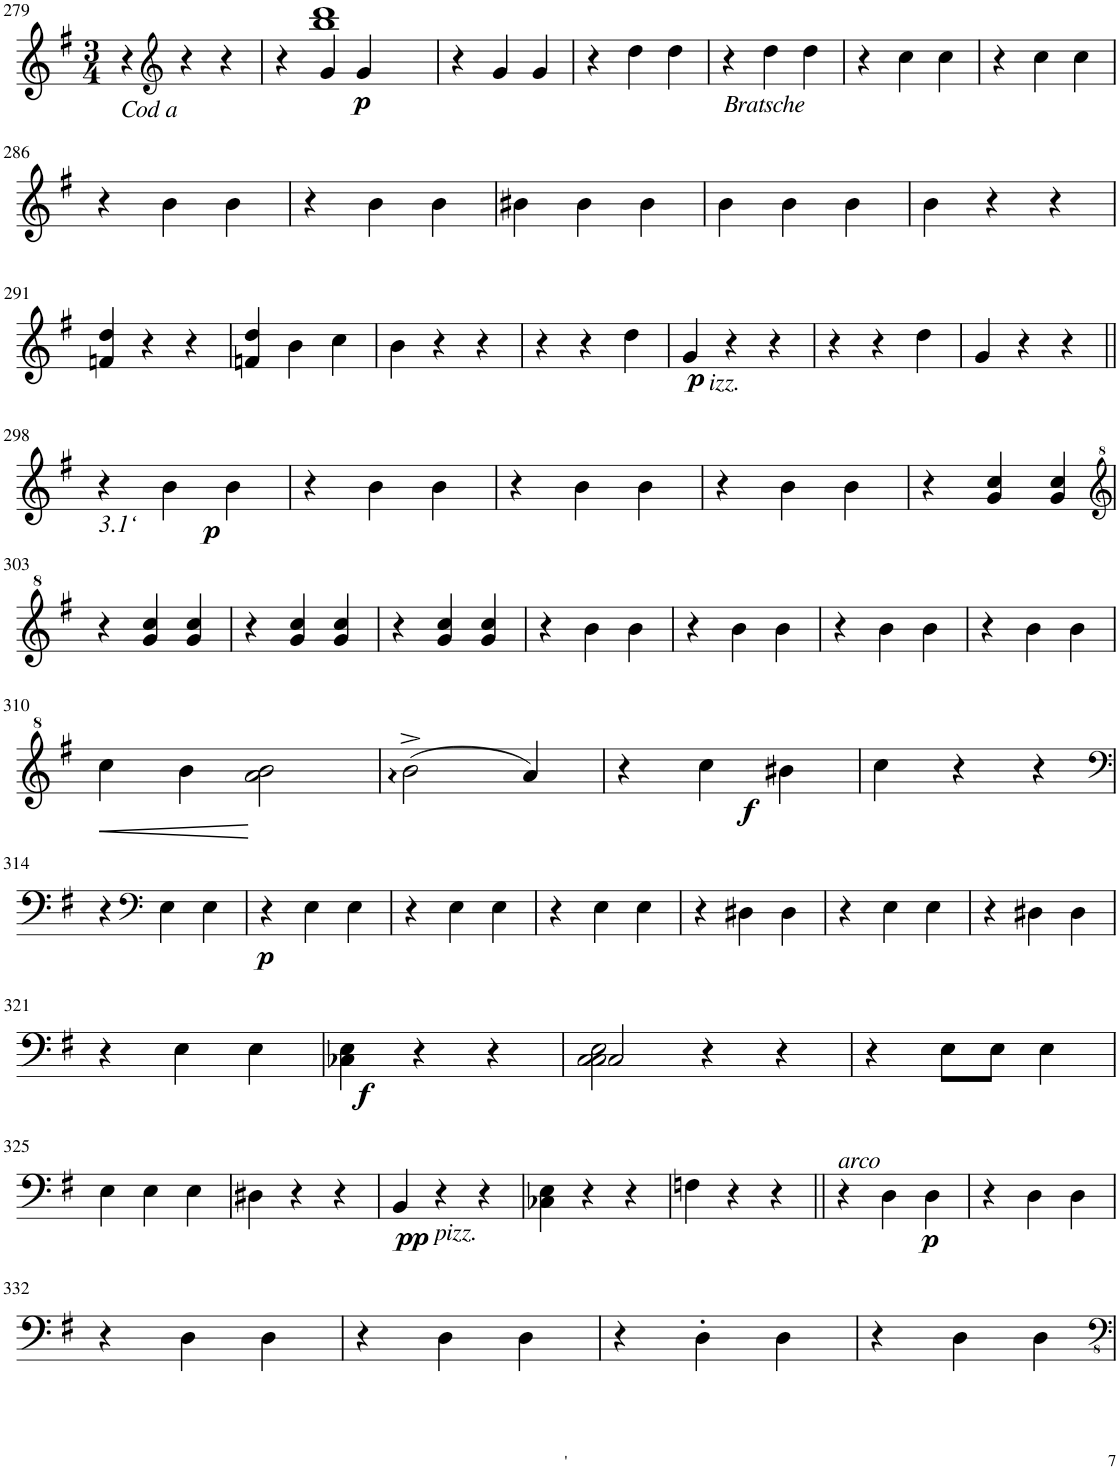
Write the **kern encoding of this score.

**kern	**dynam
*part1	*part1
*staff1	*staff1
!!LO:PB:g=z
*clefG2	*
*k[f#]	*
*M3/4	*
=279	=279
4r	.
*clefG2	*
4r	.
4r	.
=280	=280
*^	*
4r	4ryy	.
!	!	!LO:DY:b
[2bb [2ddd	4g/	p
.	4g/	.
*v	*v	*
=281	=281
4r	.
2bb] 2ddd]	.
4g/	.
4g/	.
=282	=282
4r	.
4dd\	.
4dd\	.
=283	=283
!LO:TX:b:i:t=Bratsche	!
4r	.
4dd\	.
4dd\	.
=284	=284
4r	.
4cc\	.
4cc\	.
=285	=285
4r	.
4cc\	.
4cc\	.
!!LO:LB:g=z
=286	=286
4r	.
4b\	.
4b\	.
=287	=287
4r	.
4b\	.
4b\	.
=288	=288
4b#X\	.
4b#\	.
4b#\	.
=289	=289
4b\	.
4b\	.
4b\	.
=290	=290
4b\	.
4r	.
4r	.
!!LO:LB:g=z
=291	=291
4fn/ 4dd/	.
4r	.
4r	.
=292	=292
4fn/ 4dd/	.
4b\	.
4cc\	.
=293	=293
4b\	.
4r	.
4r	.
=294	=294
4r	.
4r	.
!LO:TX:b:i:t=izz.	!
!	!LO:DY:b
4dd\	p
=295	=295
4g/	.
4r	.
4r	.
=296	=296
4r	.
4r	.
4dd\	.
=297	=297
4g/	.
4r	.
4r	.
!!LO:LB:g=z
=298||	=298||
!LO:TX:b:i:t=3.1‘	!
4r	.
!	!LO:DY:b
4b\	p
4b\	.
=299	=299
4r	.
4b\	.
4b\	.
=300	=300
4r	.
4b\	.
4b\	.
=301	=301
4r	.
4b\	.
4b\	.
=302	=302
4r	.
4g/ 4cc/	.
4g/ 4cc/	.
!!LO:LB:g=z
=303	=303
*clefG^2	*
4r	.
4gg/ 4ccc/	.
4gg/ 4ccc/	.
=304	=304
4r	.
4gg/ 4ccc/	.
4gg/ 4ccc/	.
=305	=305
4r	.
4gg/ 4ccc/	.
4gg/ 4ccc/	.
=306	=306
4r	.
4bb\	.
4bb\	.
=307	=307
4r	.
4bb\	.
4bb\	.
=308	=308
4r	.
4bb\	.
4bb\	.
=309	=309
4r	.
4bb\	.
4bb\	.
!!LO:LB:g=z
=310	=310
!	!LO:HP:b
4ccc\	<
4bb\	.
[4aa\ [4bb\	[
=311	=311
(2bb^\	.
4aa\] 4bb\]	.
4aa/)	.
=312	=312
4r	.
!	!LO:DY:b
4ccc\	f
4bb#X\	.
=313	=313
4ccc\	.
4r	.
4r	.
!!LO:LB:g=z
=314	=314
*clefF4	*
4r	.
*clefF4	*
!	!LO:DY:b
4E\	p
4E\	.
=315	=315
4r	.
4E\	.
4E\	.
=316	=316
4r	.
4E\	.
4E\	.
=317	=317
4r	.
4E\	.
4E\	.
=318	=318
4r	.
4D#X\	.
4D#\	.
=319	=319
4r	.
4E\	.
4E\	.
=320	=320
4r	.
4D#X\	.
4D#\	.
!!LO:LB:g=z
=321	=321
4r	.
4E\	.
4E\	.
=322	=322
!	!LO:DY:b
4C-X\ 4E\	f
4r	.
4r	.
=323	=323
*^	*
2C\ 2C\ 2E\	2C/	.
4r	2ryy	.
4r	.	.
*v	*v	*
=324	=324
4r	.
8E\L	.
8E\J	.
4E\	.
!!LO:LB:g=z
=325	=325
4E\	.
4E\	.
4E\	.
=326	=326
4D#X\	.
4r	.
4r	.
=327	=327
!LO:TX:b:i:t=pizz.	!
!	!LO:DY:b
4BB/	pp
4r	.
4r	.
=328	=328
4C-X\ 4E\	.
4r	.
4r	.
=329	=329
4Fn\	.
4r	.
4r	.
=330||	=330||
!LO:TX:a:i:t=arco	!
4r	.
!	!LO:DY:b
4D\	p
4D\	.
=331	=331
4r	.
4D\	.
4D\	.
!!LO:LB:g=z
=332	=332
4r	.
4D\	.
4D\	.
=333	=333
4r	.
4D\	.
4D\	.
=334	=334
4r	.
4D'\	.
4D\	.
=335	=335
4r	.
4D\	.
4D\	.
=	=
*-	*-
